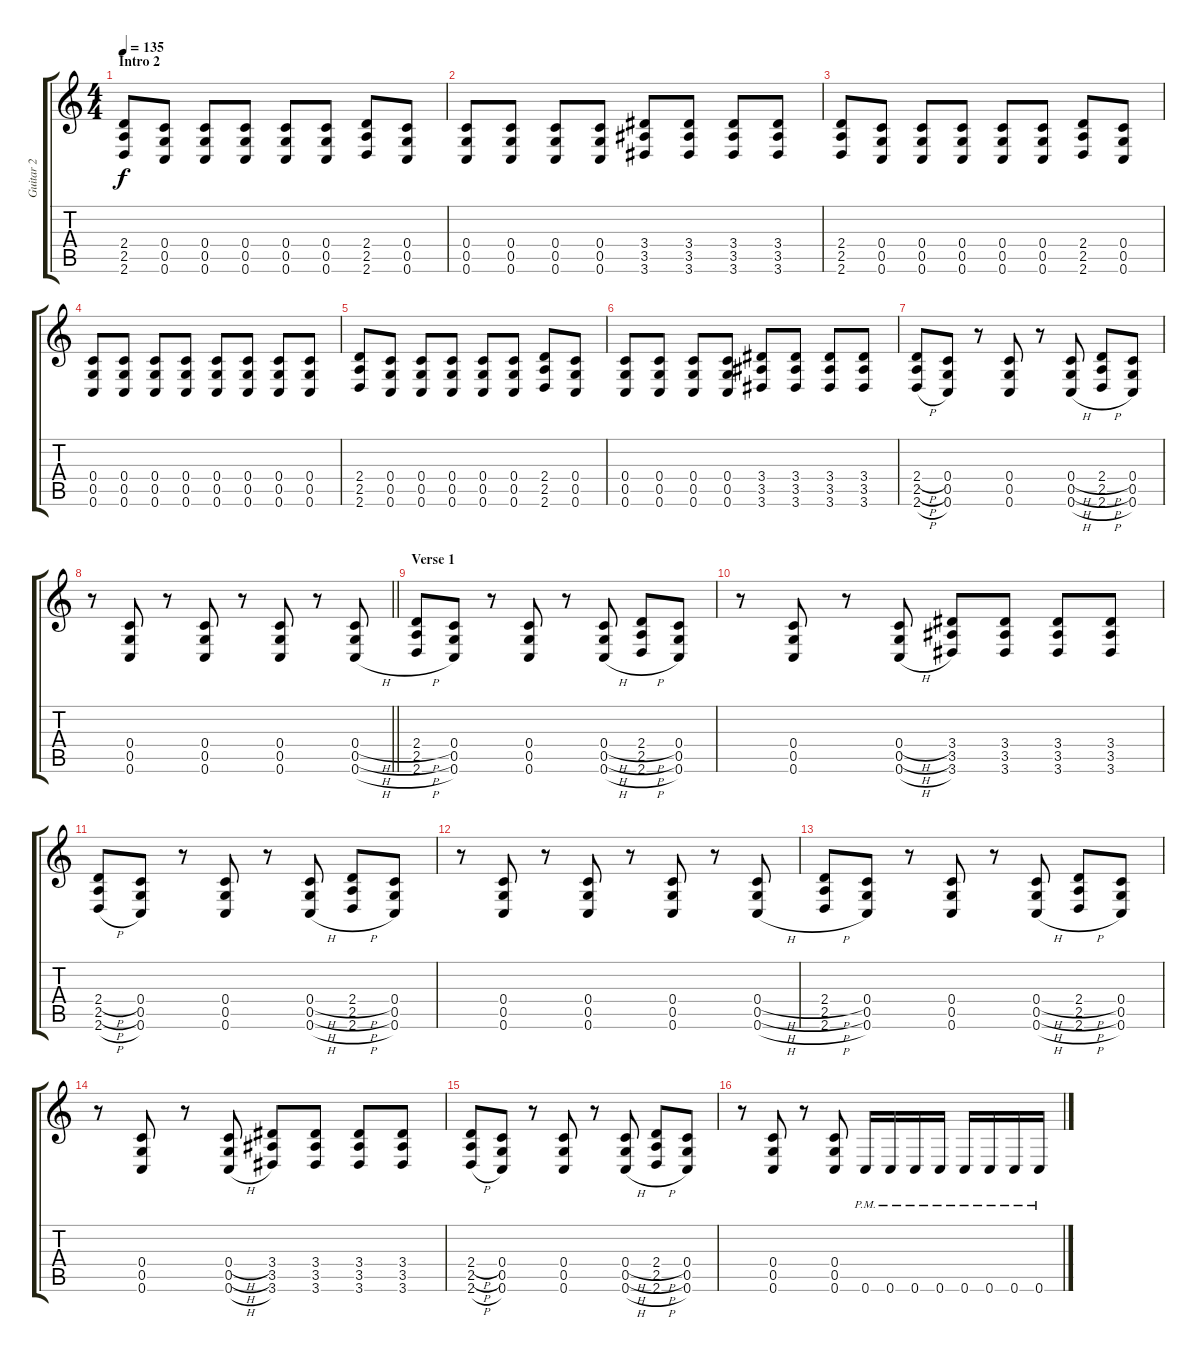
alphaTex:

\track ("Guitar 2" "Guitar 2") {instrument distortionguitar}
\staff {score tabs}
\tuning (D4 A3 F3 C3 G2 C2) {hide}
\ts (4 4)
\section ("" "Intro 2")
\tempo 135
\clef g2
\ks c
(2.4 2.5 2.6).8{dy f} (0.4 0.5 0.6).8 (0.4 0.5 0.6).8 (0.4 0.5 0.6).8 (0.4 0.5 0.6).8 (0.4 0.5 0.6).8 (2.4 2.5 2.6).8 (0.4 0.5 0.6).8 |
(0.4 0.5 0.6).8 (0.4 0.5 0.6).8 (0.4 0.5 0.6).8 (0.4 0.5 0.6).8 (3.4 3.5 3.6).8 (3.4 3.5 3.6).8 (3.4 3.5 3.6).8 (3.4 3.5 3.6).8 |
(2.4 2.5 2.6).8 (0.4 0.5 0.6).8 (0.4 0.5 0.6).8 (0.4 0.5 0.6).8 (0.4 0.5 0.6).8 (0.4 0.5 0.6).8 (2.4 2.5 2.6).8 (0.4 0.5 0.6).8 |
(0.4 0.5 0.6).8 (0.4 0.5 0.6).8 (0.4 0.5 0.6).8 (0.4 0.5 0.6).8 (0.4 0.5 0.6).8 (0.4 0.5 0.6).8 (0.4 0.5 0.6).8 (0.4 0.5 0.6).8 |
(2.4 2.5 2.6).8 (0.4 0.5 0.6).8 (0.4 0.5 0.6).8 (0.4 0.5 0.6).8 (0.4 0.5 0.6).8 (0.4 0.5 0.6).8 (2.4 2.5 2.6).8 (0.4 0.5 0.6).8 |
(0.4 0.5 0.6).8 (0.4 0.5 0.6).8 (0.4 0.5 0.6).8 (0.4 0.5 0.6).8 (3.4 3.5 3.6).8 (3.4 3.5 3.6).8 (3.4 3.5 3.6).8 (3.4 3.5 3.6).8 |
(2.4{h} 2.5{h} 2.6{h}).8 (0.4 0.5 0.6).8 r.8 (0.4 0.5 0.6).8 r.8 (0.4{h} 0.5{h} 0.6{h}).8 (2.4{h} 2.5{h} 2.6{h}).8 (0.4 0.5 0.6).8 |
\barLineRight lightlight
r.8 (0.4 0.5 0.6).8 r.8 (0.4 0.5 0.6).8 r.8 (0.4 0.5 0.6).8 r.8 (0.4{h} 0.5{h} 0.6{h}).8 |
\section ("" "Verse 1")
(2.4{h} 2.5{h} 2.6{h}).8 (0.4 0.5 0.6).8 r.8 (0.4 0.5 0.6).8 r.8 (0.4{h} 0.5{h} 0.6{h}).8 (2.4{h} 2.5{h} 2.6{h}).8 (0.4 0.5 0.6).8 |
r.8 (0.4 0.5 0.6).8 r.8 (0.4{h} 0.5{h} 0.6{h}).8 (3.4 3.5 3.6).8 (3.4 3.5 3.6).8 (3.4 3.5 3.6).8 (3.4 3.5 3.6).8 |
(2.4{h} 2.5{h} 2.6{h}).8 (0.4 0.5 0.6).8 r.8 (0.4 0.5 0.6).8 r.8 (0.4{h} 0.5{h} 0.6{h}).8 (2.4{h} 2.5{h} 2.6{h}).8 (0.4 0.5 0.6).8 |
r.8 (0.4 0.5 0.6).8 r.8 (0.4 0.5 0.6).8 r.8 (0.4 0.5 0.6).8 r.8 (0.4{h} 0.5{h} 0.6{h}).8 |
(2.4{h} 2.5{h} 2.6{h}).8 (0.4 0.5 0.6).8 r.8 (0.4 0.5 0.6).8 r.8 (0.4{h} 0.5{h} 0.6{h}).8 (2.4{h} 2.5{h} 2.6{h}).8 (0.4 0.5 0.6).8 |
r.8 (0.4 0.5 0.6).8 r.8 (0.4{h} 0.5{h} 0.6{h}).8 (3.4 3.5 3.6).8 (3.4 3.5 3.6).8 (3.4 3.5 3.6).8 (3.4 3.5 3.6).8 |
(2.4{h} 2.5{h} 2.6{h}).8 (0.4 0.5 0.6).8 r.8 (0.4 0.5 0.6).8 r.8 (0.4{h} 0.5{h} 0.6{h}).8 (2.4{h} 2.5{h} 2.6{h}).8 (0.4 0.5 0.6).8 |
r.8 (0.4 0.5 0.6).8 r.8 (0.4 0.5 0.6).8 0.6{pm}.16 0.6{pm}.16 0.6{pm}.16 0.6{pm}.16 0.6{pm}.16 0.6{pm}.16 0.6{pm}.16 0.6{pm}.16
